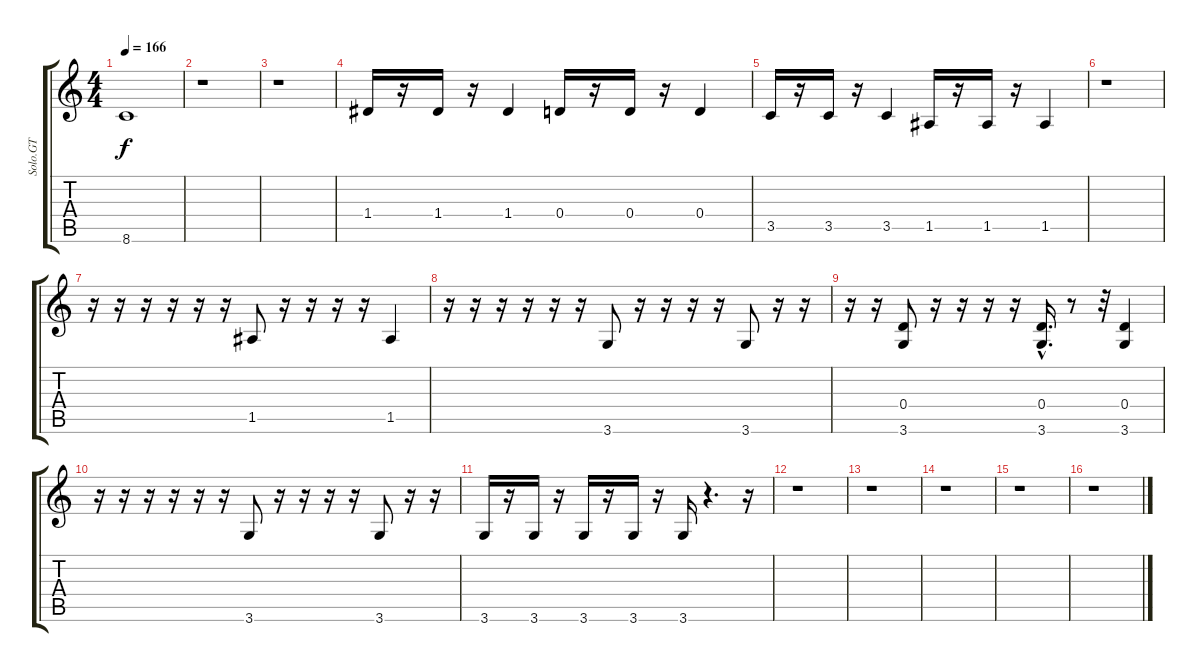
\track ("Solo.GT" "Solo.GT") {instrument overdrivenguitar}
\staff {score tabs}
\tuning (E4 B3 G3 D3 A2 E2) {hide}
\ts (4 4)
\tempo 166
\clef g2
\ks c
8.6{t}.1{dy f} |
r.1 |
r.1 |
1.4.16 r.16 1.4.16 r.16 1.4.4 0.4.16 r.16 0.4.16 r.16 0.4.4 |
3.5.16 r.16 3.5.16 r.16 3.5.4 1.5.16 r.16 1.5.16 r.16 1.5.4 |
r.1 |
r.16 r.16 r.16 r.16 r.16 r.16 1.5.8 r.16 r.16 r.16 r.16 1.5.4 |
r.16 r.16 r.16 r.16 r.16 r.16 3.6.8 r.16 r.16 r.16 r.16 3.6.8 r.16 r.16 |
r.16 r.16 (0.4 3.6).8 r.16 r.16 r.16 r.16 (0.4{hac} 3.6{hac}).16{d} r.8 r.32 (0.4 3.6).4 |
r.16 r.16 r.16 r.16 r.16 r.16 3.6.8 r.16 r.16 r.16 r.16 3.6.8 r.16 r.16 |
3.6.16 r.16 3.6.16 r.16 3.6.16 r.16 3.6.16 r.16 3.6.16 r.4{d} r.16 |
r.1 |
r.1 |
r.1 |
r.1 |
r.1
